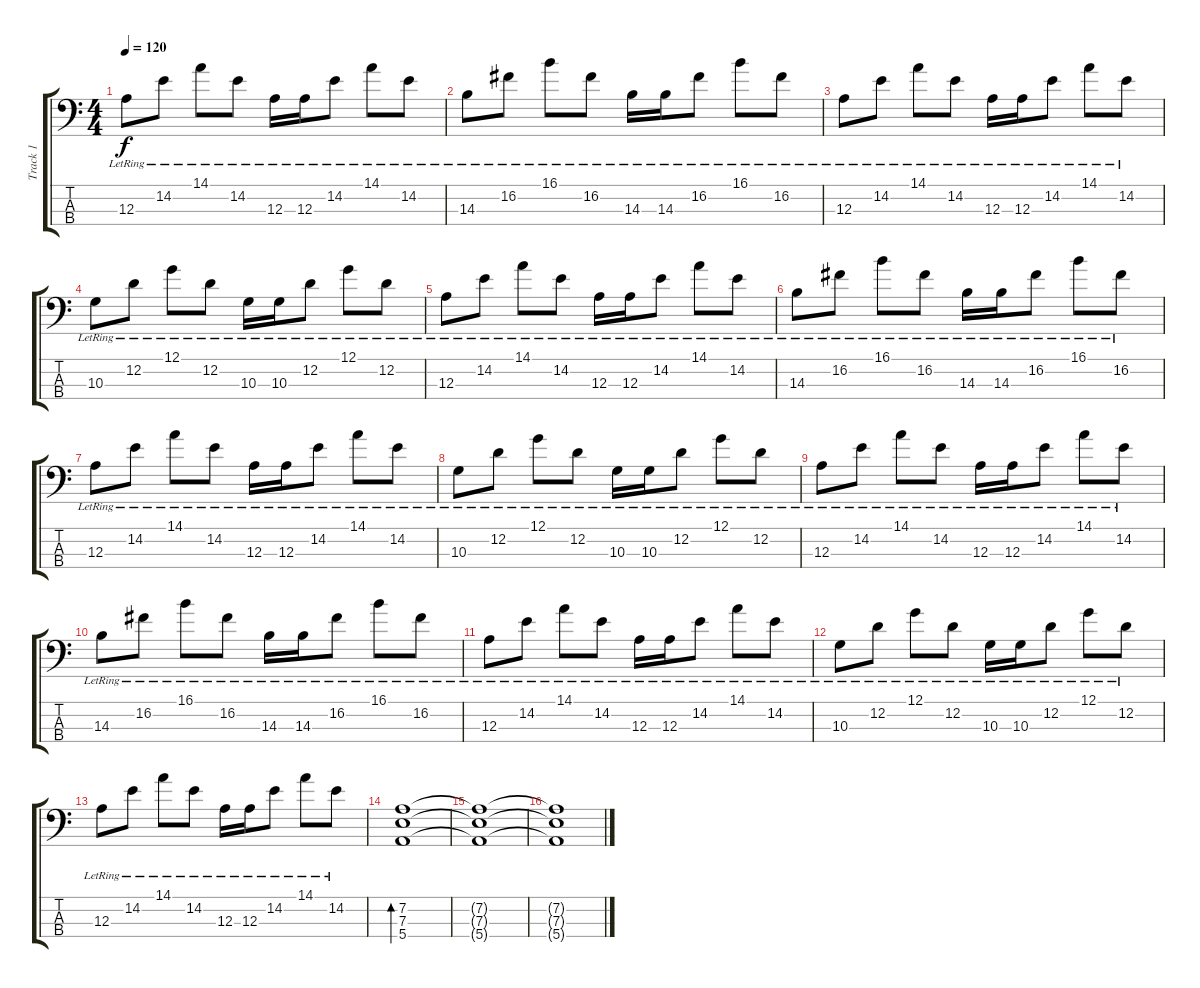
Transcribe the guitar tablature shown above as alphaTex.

\track ("Track 1" "Track 1") {instrument electricbasspick}
\staff {score tabs}
\tuning (G2 D2 A1 E1) {hide}
\ts (4 4)
\tempo 120
\clef f4
\ks c
12.3{lr}.8{dy f} 14.2{lr}.8 14.1{lr}.8 14.2{lr}.8 12.3{lr}.16 12.3{lr}.16 14.2{lr}.8 14.1{lr}.8 14.2{lr}.8 |
14.3{lr}.8 16.2{lr}.8 16.1{lr}.8 16.2{lr}.8 14.3{lr}.16 14.3{lr}.16 16.2{lr}.8 16.1{lr}.8 16.2{lr}.8 |
12.3{lr}.8 14.2{lr}.8 14.1{lr}.8 14.2{lr}.8 12.3{lr}.16 12.3{lr}.16 14.2{lr}.8 14.1{lr}.8 14.2{lr}.8 |
10.3{lr}.8 12.2{lr}.8 12.1{lr}.8 12.2{lr}.8 10.3{lr}.16 10.3{lr}.16 12.2{lr}.8 12.1{lr}.8 12.2{lr}.8 |
12.3{lr}.8 14.2{lr}.8 14.1{lr}.8 14.2{lr}.8 12.3{lr}.16 12.3{lr}.16 14.2{lr}.8 14.1{lr}.8 14.2{lr}.8 |
14.3{lr}.8 16.2{lr}.8 16.1{lr}.8 16.2{lr}.8 14.3{lr}.16 14.3{lr}.16 16.2{lr}.8 16.1{lr}.8 16.2{lr}.8 |
12.3{lr}.8 14.2{lr}.8 14.1{lr}.8 14.2{lr}.8 12.3{lr}.16 12.3{lr}.16 14.2{lr}.8 14.1{lr}.8 14.2{lr}.8 |
10.3{lr}.8 12.2{lr}.8 12.1{lr}.8 12.2{lr}.8 10.3{lr}.16 10.3{lr}.16 12.2{lr}.8 12.1{lr}.8 12.2{lr}.8 |
12.3{lr}.8 14.2{lr}.8 14.1{lr}.8 14.2{lr}.8 12.3{lr}.16 12.3{lr}.16 14.2{lr}.8 14.1{lr}.8 14.2{lr}.8 |
14.3{lr}.8 16.2{lr}.8 16.1{lr}.8 16.2{lr}.8 14.3{lr}.16 14.3{lr}.16 16.2{lr}.8 16.1{lr}.8 16.2{lr}.8 |
12.3{lr}.8 14.2{lr}.8 14.1{lr}.8 14.2{lr}.8 12.3{lr}.16 12.3{lr}.16 14.2{lr}.8 14.1{lr}.8 14.2{lr}.8 |
10.3{lr}.8 12.2{lr}.8 12.1{lr}.8 12.2{lr}.8 10.3{lr}.16 10.3{lr}.16 12.2{lr}.8 12.1{lr}.8 12.2{lr}.8 |
12.3{lr}.8 14.2{lr}.8 14.1{lr}.8 14.2{lr}.8 12.3{lr}.16 12.3{lr}.16 14.2{lr}.8 14.1{lr}.8 14.2{lr}.8 |
(7.2 7.3 5.4).1{bd 480} |
(7.2{t} 7.3{t} 5.4{t}).1 |
(7.2{t} 7.3{t} 5.4{t}).1{volume 7}
